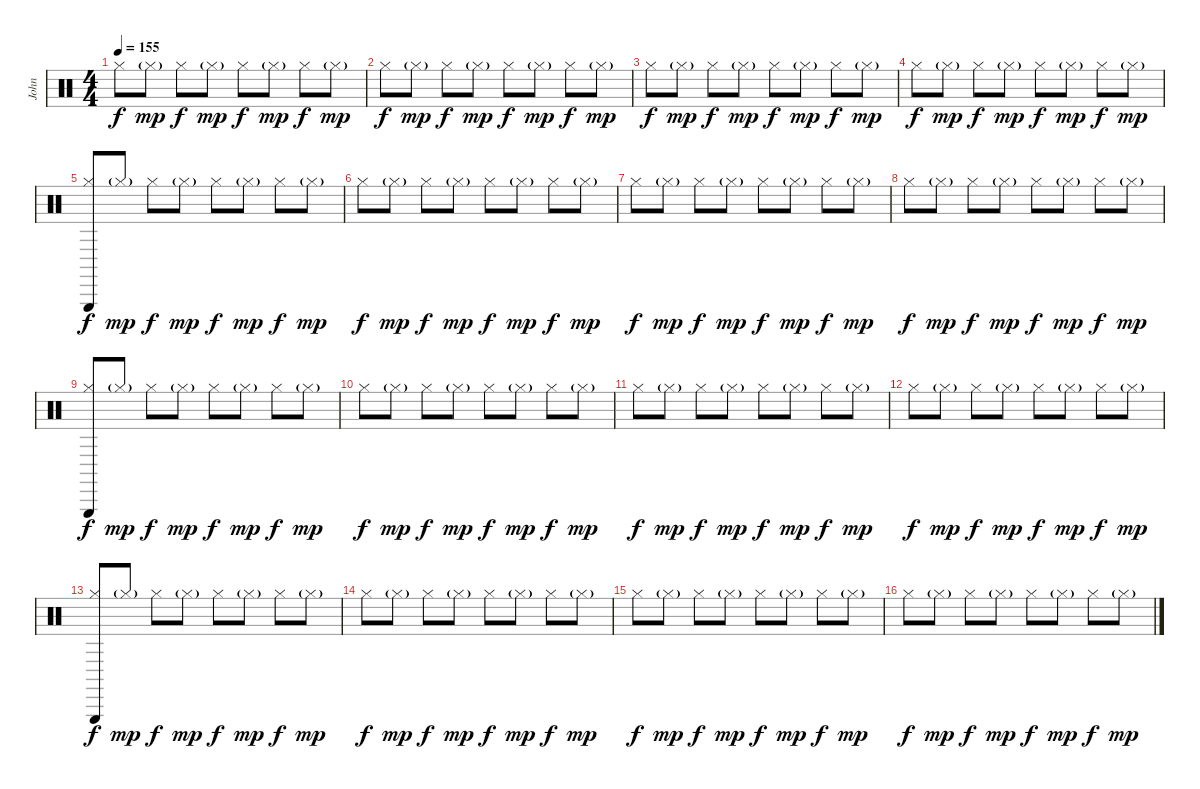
\track ("John" "John") {instrument percussion}
\staff {score}
\articulation defaults
\ts (4 4)
\tempo 155
\clef neutral
\ks c "Hi-Hat (closed)".8{dy f} "Hi-Hat (closed)"{g}.8{dy mp} "Hi-Hat (closed)".8{dy f} "Hi-Hat (closed)"{g}.8{dy mp} "Hi-Hat (closed)".8{dy f} "Hi-Hat (closed)"{g}.8{dy mp} "Hi-Hat (closed)".8{dy f} "Hi-Hat (closed)"{g}.8{dy mp}
|
"Hi-Hat (closed)".8{dy f} "Hi-Hat (closed)"{g}.8{dy mp} "Hi-Hat (closed)".8{dy f} "Hi-Hat (closed)"{g}.8{dy mp} "Hi-Hat (closed)".8{dy f} "Hi-Hat (closed)"{g}.8{dy mp} "Hi-Hat (closed)".8{dy f} "Hi-Hat (closed)"{g}.8{dy mp} |
"Hi-Hat (closed)".8{dy f} "Hi-Hat (closed)"{g}.8{dy mp} "Hi-Hat (closed)".8{dy f} "Hi-Hat (closed)"{g}.8{dy mp} "Hi-Hat (closed)".8{dy f} "Hi-Hat (closed)"{g}.8{dy mp} "Hi-Hat (closed)".8{dy f} "Hi-Hat (closed)"{g}.8{dy mp} |
"Hi-Hat (closed)".8{dy f} "Hi-Hat (closed)"{g}.8{dy mp} "Hi-Hat (closed)".8{dy f} "Hi-Hat (closed)"{g}.8{dy mp} "Hi-Hat (closed)".8{dy f} "Hi-Hat (closed)"{g}.8{dy mp} "Hi-Hat (closed)".8{dy f} "Hi-Hat (closed)"{g}.8{dy mp} |
("Triangle (hit)" "Hi-Hat (closed)").8{dy f} "Hi-Hat (closed)"{g}.8{dy mp} "Hi-Hat (closed)".8{dy f} "Hi-Hat (closed)"{g}.8{dy mp} "Hi-Hat (closed)".8{dy f} "Hi-Hat (closed)"{g}.8{dy mp} "Hi-Hat (closed)".8{dy f} "Hi-Hat (closed)"{g}.8{dy mp} |
"Hi-Hat (closed)".8{dy f} "Hi-Hat (closed)"{g}.8{dy mp} "Hi-Hat (closed)".8{dy f} "Hi-Hat (closed)"{g}.8{dy mp} "Hi-Hat (closed)".8{dy f} "Hi-Hat (closed)"{g}.8{dy mp} "Hi-Hat (closed)".8{dy f} "Hi-Hat (closed)"{g}.8{dy mp} |
"Hi-Hat (closed)".8{dy f} "Hi-Hat (closed)"{g}.8{dy mp} "Hi-Hat (closed)".8{dy f} "Hi-Hat (closed)"{g}.8{dy mp} "Hi-Hat (closed)".8{dy f} "Hi-Hat (closed)"{g}.8{dy mp} "Hi-Hat (closed)".8{dy f} "Hi-Hat (closed)"{g}.8{dy mp} |
"Hi-Hat (closed)".8{dy f} "Hi-Hat (closed)"{g}.8{dy mp} "Hi-Hat (closed)".8{dy f} "Hi-Hat (closed)"{g}.8{dy mp} "Hi-Hat (closed)".8{dy f} "Hi-Hat (closed)"{g}.8{dy mp} "Hi-Hat (closed)".8{dy f} "Hi-Hat (closed)"{g}.8{dy mp} |
("Triangle (hit)" "Hi-Hat (closed)").8{dy f} "Hi-Hat (closed)"{g}.8{dy mp} "Hi-Hat (closed)".8{dy f} "Hi-Hat (closed)"{g}.8{dy mp} "Hi-Hat (closed)".8{dy f} "Hi-Hat (closed)"{g}.8{dy mp} "Hi-Hat (closed)".8{dy f} "Hi-Hat (closed)"{g}.8{dy mp} |
"Hi-Hat (closed)".8{dy f} "Hi-Hat (closed)"{g}.8{dy mp} "Hi-Hat (closed)".8{dy f} "Hi-Hat (closed)"{g}.8{dy mp} "Hi-Hat (closed)".8{dy f} "Hi-Hat (closed)"{g}.8{dy mp} "Hi-Hat (closed)".8{dy f} "Hi-Hat (closed)"{g}.8{dy mp} |
"Hi-Hat (closed)".8{dy f} "Hi-Hat (closed)"{g}.8{dy mp} "Hi-Hat (closed)".8{dy f} "Hi-Hat (closed)"{g}.8{dy mp} "Hi-Hat (closed)".8{dy f} "Hi-Hat (closed)"{g}.8{dy mp} "Hi-Hat (closed)".8{dy f} "Hi-Hat (closed)"{g}.8{dy mp} |
"Hi-Hat (closed)".8{dy f} "Hi-Hat (closed)"{g}.8{dy mp} "Hi-Hat (closed)".8{dy f} "Hi-Hat (closed)"{g}.8{dy mp} "Hi-Hat (closed)".8{dy f} "Hi-Hat (closed)"{g}.8{dy mp} "Hi-Hat (closed)".8{dy f} "Hi-Hat (closed)"{g}.8{dy mp} |
("Triangle (hit)" "Hi-Hat (closed)").8{dy f} "Hi-Hat (closed)"{g}.8{dy mp} "Hi-Hat (closed)".8{dy f} "Hi-Hat (closed)"{g}.8{dy mp} "Hi-Hat (closed)".8{dy f} "Hi-Hat (closed)"{g}.8{dy mp} "Hi-Hat (closed)".8{dy f} "Hi-Hat (closed)"{g}.8{dy mp} |
"Hi-Hat (closed)".8{dy f} "Hi-Hat (closed)"{g}.8{dy mp} "Hi-Hat (closed)".8{dy f} "Hi-Hat (closed)"{g}.8{dy mp} "Hi-Hat (closed)".8{dy f} "Hi-Hat (closed)"{g}.8{dy mp} "Hi-Hat (closed)".8{dy f} "Hi-Hat (closed)"{g}.8{dy mp} |
"Hi-Hat (closed)".8{dy f} "Hi-Hat (closed)"{g}.8{dy mp} "Hi-Hat (closed)".8{dy f} "Hi-Hat (closed)"{g}.8{dy mp} "Hi-Hat (closed)".8{dy f} "Hi-Hat (closed)"{g}.8{dy mp} "Hi-Hat (closed)".8{dy f} "Hi-Hat (closed)"{g}.8{dy mp} |
"Hi-Hat (closed)".8{dy f} "Hi-Hat (closed)"{g}.8{dy mp} "Hi-Hat (closed)".8{dy f} "Hi-Hat (closed)"{g}.8{dy mp} "Hi-Hat (closed)".8{dy f} "Hi-Hat (closed)"{g}.8{dy mp} "Hi-Hat (closed)".8{dy f} "Hi-Hat (closed)"{g}.8{dy mp}
